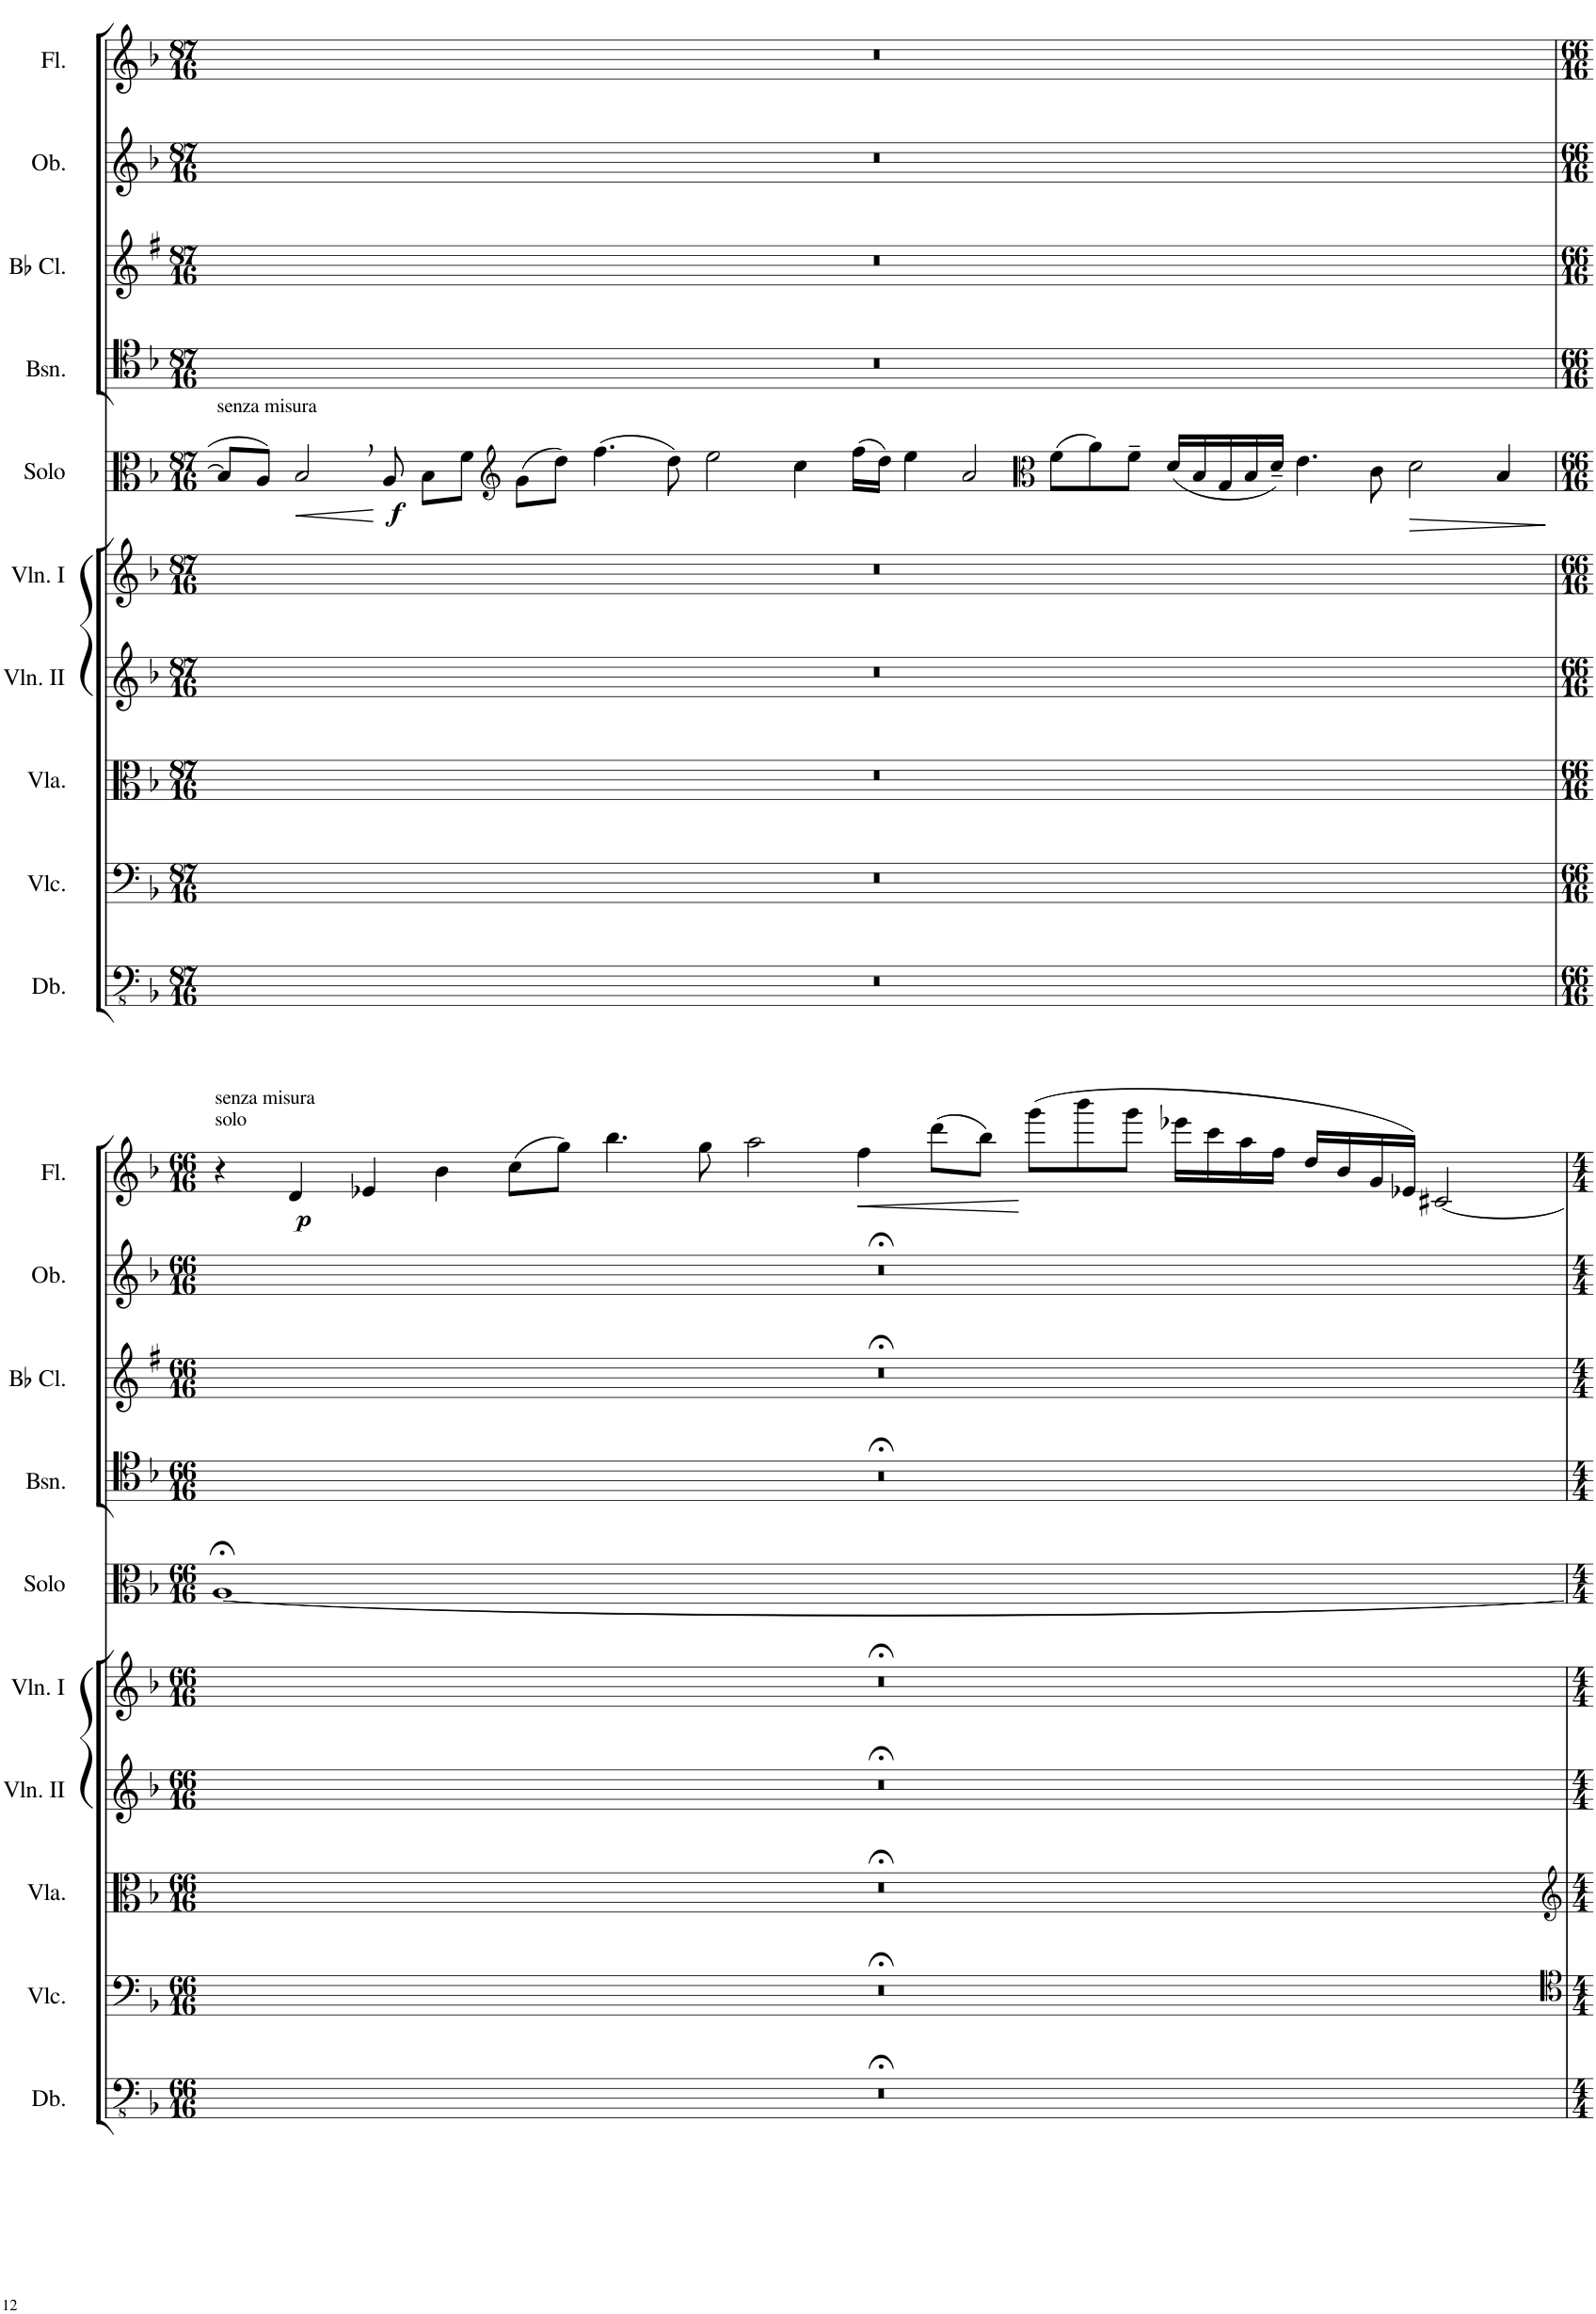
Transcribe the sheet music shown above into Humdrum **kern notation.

**kern	**dynam	**kern	**dynam
*part2	*part2	*part1	*part1
*staff2	*staff2	*staff1	*staff1
*I"Solo Viola	*	*I"Flute	*
*I'Solo	*	*I'Fl.	*
!!LO:PB:g=z
*clefC3	*	*clefG2	*
*k[b-]	*	*k[b-]	*
*M87/16	*	*M87/16	*
=87	=87	=87	=87
!LO:TX:a:t=senza misura	!	!	!
8B-/L]	.	16%87r	.
8A/J	.	.	.
!	!LO:HP:b	!	!
2B-,/	<	.	.
!	!LO:DY:n=1:b	!	!
8A/	[ f	.	.
8B-\L	.	.	.
8f\J	.	.	.
*clefG2	*	*	*
(8g\L	.	.	.
8dd\J)	.	.	.
(4.ff\	.	.	.
8dd\)	.	.	.
2ee\	.	.	.
4cc\	.	.	.
(16ff\LL	.	.	.
16dd\JJ)	.	.	.
4ee\	.	.	.
2a/	.	.	.
*clefC3	*	*	*
(8f\L	.	.	.
8a\)	.	.	.
8f~\J	.	.	.
(16d/LL	.	.	.
16B-/	.	.	.
16G/	.	.	.
16B-/	.	.	.
16d~/JJ)	.	.	.
4.e\	.	.	.
8c\	.	.	.
!	!LO:HP:b	!	!
2d\	>	.	.
4B-/	.	.	.
.	]	.	.
!!LO:LB:g=z
=88	=88	=88	=88
*M66/16	*	*M66/16	*
!	!	!LO:TX:a:t=senza misura	!
!	!	!LO:TX:a:t=solo	!
[1A;<	.	4r	.
!	!	!	!LO:DY:b
.	.	4d/	p
.	.	4e-X/	.
.	.	4b-\	.
0ryy	.	(8cc\L	.
.	.	8gg\J)	.
.	.	4.bb-\	.
.	.	8gg\	.
.	.	2aa\	.
!	!	!	!LO:HP:b
.	.	4ff\	<
.	.	(8ddd\L	.
.	.	8bb-\J)	.
.	.	(8ggg\L	[
.	.	8bbb-\	.
1ryy	.	8ggg\J	.
.	.	16eee-X\LL	.
.	.	16ccc\	.
.	.	16aa\	.
.	.	16ff\JJ	.
.	.	16dd/LL	.
.	.	16b-/	.
.	.	16g/	.
.	.	16e-X/JJ)	.
.	.	[2c#X/	.
8ryy	.	.	.
=	=	=	=
*-	*-	*-	*-
